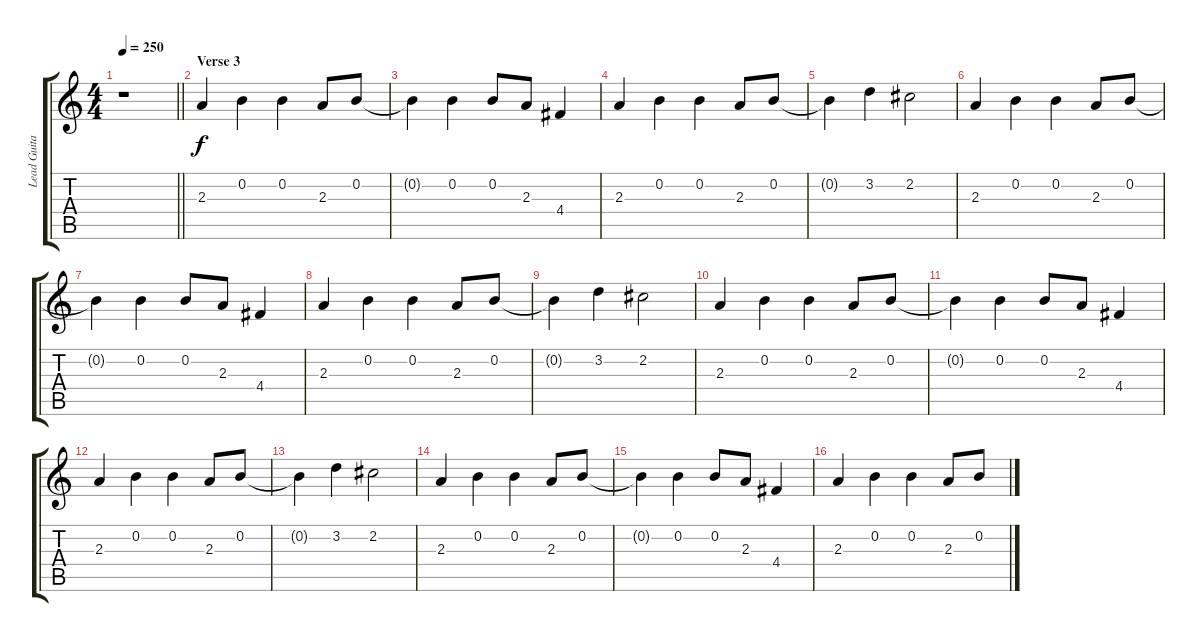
\track ("Lead Guitar" "Lead Guita") {instrument overdrivenguitar}
\staff {score tabs}
\tuning (E4 B3 G3 D3 A2 E2) {hide}
\ts (4 4)
\tempo 250
\clef g2
\barLineRight lightlight
\ks c
r.1{dy f} |
\section ("" "Verse 3")
2.3.4 0.2.4 0.2.4 2.3.8 0.2.8 |
0.2{t}.4 0.2.4 0.2.8 2.3.8 4.4.4 |
2.3.4 0.2.4 0.2.4 2.3.8 0.2.8 |
0.2{t}.4 3.2.4 2.2.2 |
2.3.4 0.2.4 0.2.4 2.3.8 0.2.8 |
0.2{t}.4 0.2.4 0.2.8 2.3.8 4.4.4 |
2.3.4 0.2.4 0.2.4 2.3.8 0.2.8 |
0.2{t}.4 3.2.4 2.2.2 |
2.3.4 0.2.4 0.2.4 2.3.8 0.2.8 |
0.2{t}.4 0.2.4 0.2.8 2.3.8 4.4.4 |
2.3.4 0.2.4 0.2.4 2.3.8 0.2.8 |
0.2{t}.4 3.2.4 2.2.2 |
2.3.4 0.2.4 0.2.4 2.3.8 0.2.8 |
0.2{t}.4 0.2.4 0.2.8 2.3.8 4.4.4 |
2.3.4 0.2.4 0.2.4 2.3.8 0.2.8
